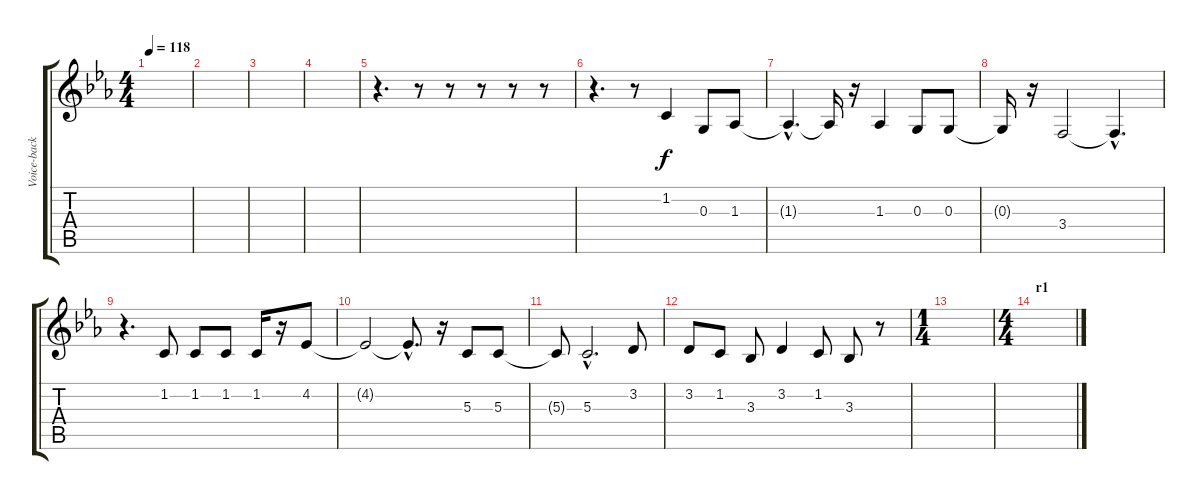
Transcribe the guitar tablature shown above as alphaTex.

\track ("Voice-backs2" "Voice-back") {instrument tenorsax}
\staff {score tabs}
\tuning (E4 B3 G3 D3 A2 E2) {hide}
\ts (4 4)
\tempo 118
\clef g2
\ks cminor
|
|
|
|
r.4{d} r.8 r.8 r.8 r.8 r.8 |
r.4{d} r.8 1.2.4 0.3.8 1.3.8 |
1.3{hac t}.4{d} 1.3{t}.16 r.16 1.3.4 0.3.8 0.3.8 |
0.3{t}.16 r.16 3.4.2 3.4{hac t}.4{d} |
r.4{d} 1.2.8 1.2.8 1.2.8 1.2.16 r.16 4.2.8 |
4.2{t}.2 4.2{hac t}.8{d} r.16 5.3.8 5.3.8 |
5.3{t}.8 5.3{hac}.2{d} 3.2.8 |
3.2.8 1.2.8 3.3.8 3.2.4 1.2.8 3.3.8 r.8 |
\ts (1 4)
|
\ts (4 4)
\section ("" "r1")
